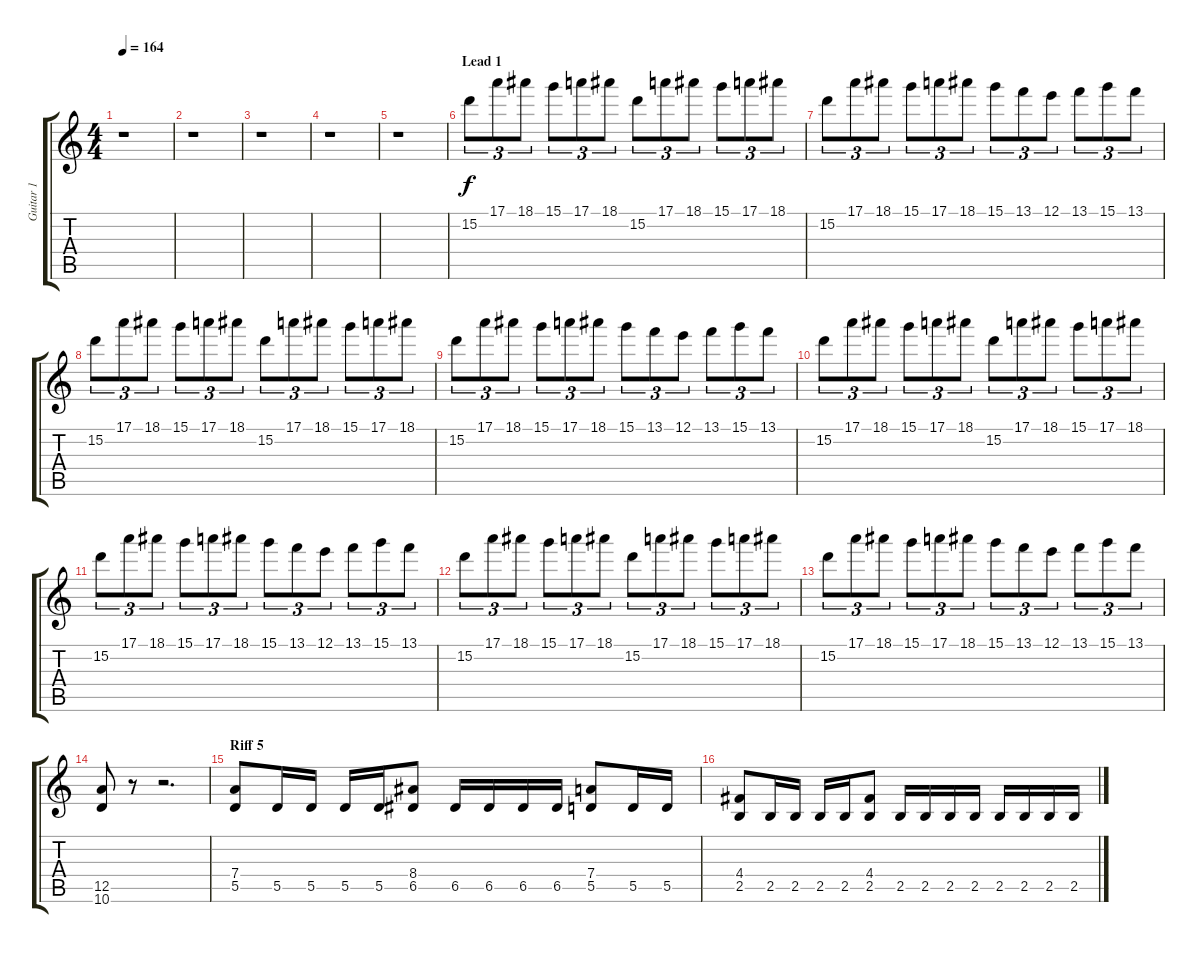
\track ("Guitar 1" "Guitar 1") {instrument distortionguitar}
\staff {score tabs}
\tuning (E4 B3 G3 D3 A2 E2) {hide}
\ts (4 4)
\tempo 164
\clef g2
\ks c
r.1{dy f} |
r.1 |
r.1 |
r.1 |
r.1 |
\section ("" "Lead 1")
15.2.8{tu (3 2)} 17.1.8{tu (3 2)} 18.1.8{tu (3 2)} 15.1.8{tu (3 2)} 17.1.8{tu (3 2)} 18.1.8{tu (3 2)} 15.2.8{tu (3 2)} 17.1.8{tu (3 2)} 18.1.8{tu (3 2)} 15.1.8{tu (3 2)} 17.1.8{tu (3 2)} 18.1.8{tu (3 2)} |
15.2.8{tu (3 2)} 17.1.8{tu (3 2)} 18.1.8{tu (3 2)} 15.1.8{tu (3 2)} 17.1.8{tu (3 2)} 18.1.8{tu (3 2)} 15.1.8{tu (3 2)} 13.1.8{tu (3 2)} 12.1.8{tu (3 2)} 13.1.8{tu (3 2)} 15.1.8{tu (3 2)} 13.1.8{tu (3 2)} |
15.2.8{tu (3 2)} 17.1.8{tu (3 2)} 18.1.8{tu (3 2)} 15.1.8{tu (3 2)} 17.1.8{tu (3 2)} 18.1.8{tu (3 2)} 15.2.8{tu (3 2)} 17.1.8{tu (3 2)} 18.1.8{tu (3 2)} 15.1.8{tu (3 2)} 17.1.8{tu (3 2)} 18.1.8{tu (3 2)} |
15.2.8{tu (3 2)} 17.1.8{tu (3 2)} 18.1.8{tu (3 2)} 15.1.8{tu (3 2)} 17.1.8{tu (3 2)} 18.1.8{tu (3 2)} 15.1.8{tu (3 2)} 13.1.8{tu (3 2)} 12.1.8{tu (3 2)} 13.1.8{tu (3 2)} 15.1.8{tu (3 2)} 13.1.8{tu (3 2)} |
15.2.8{tu (3 2)} 17.1.8{tu (3 2)} 18.1.8{tu (3 2)} 15.1.8{tu (3 2)} 17.1.8{tu (3 2)} 18.1.8{tu (3 2)} 15.2.8{tu (3 2)} 17.1.8{tu (3 2)} 18.1.8{tu (3 2)} 15.1.8{tu (3 2)} 17.1.8{tu (3 2)} 18.1.8{tu (3 2)} |
15.2.8{tu (3 2)} 17.1.8{tu (3 2)} 18.1.8{tu (3 2)} 15.1.8{tu (3 2)} 17.1.8{tu (3 2)} 18.1.8{tu (3 2)} 15.1.8{tu (3 2)} 13.1.8{tu (3 2)} 12.1.8{tu (3 2)} 13.1.8{tu (3 2)} 15.1.8{tu (3 2)} 13.1.8{tu (3 2)} |
15.2.8{tu (3 2)} 17.1.8{tu (3 2)} 18.1.8{tu (3 2)} 15.1.8{tu (3 2)} 17.1.8{tu (3 2)} 18.1.8{tu (3 2)} 15.2.8{tu (3 2)} 17.1.8{tu (3 2)} 18.1.8{tu (3 2)} 15.1.8{tu (3 2)} 17.1.8{tu (3 2)} 18.1.8{tu (3 2)} |
15.2.8{tu (3 2)} 17.1.8{tu (3 2)} 18.1.8{tu (3 2)} 15.1.8{tu (3 2)} 17.1.8{tu (3 2)} 18.1.8{tu (3 2)} 15.1.8{tu (3 2)} 13.1.8{tu (3 2)} 12.1.8{tu (3 2)} 13.1.8{tu (3 2)} 15.1.8{tu (3 2)} 13.1.8{tu (3 2)} |
(12.5 10.6).8 r.8 r.2{d} |
\section ("" "Riff 5")
(7.4 5.5).8 5.5.16 5.5.16 5.5.16 5.5.16 (8.4 6.5).8 6.5.16 6.5.16 6.5.16 6.5.16 (7.4 5.5).8 5.5.16 5.5.16 |
(4.4 2.5).8 2.5.16 2.5.16 2.5.16 2.5.16 (4.4 2.5).8 2.5.16 2.5.16 2.5.16 2.5.16 2.5.16 2.5.16 2.5.16 2.5.16
